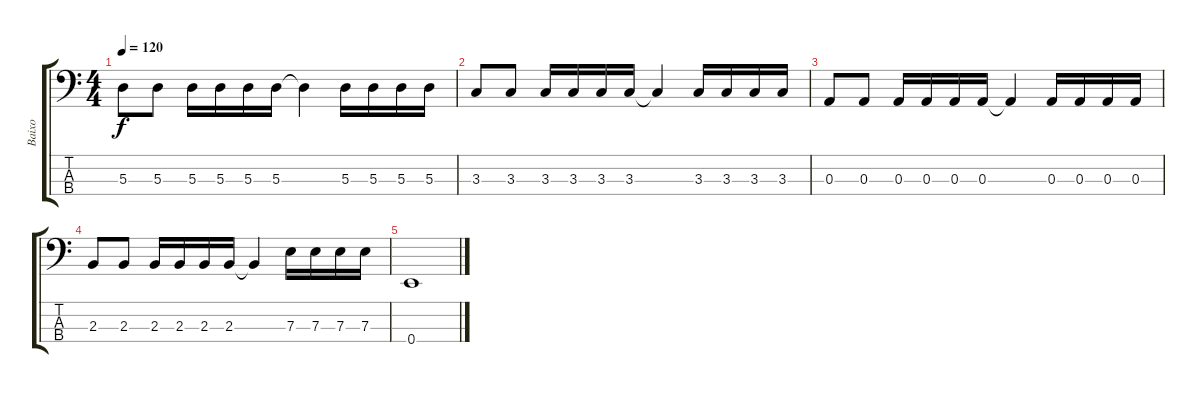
\track ("Baixo" "Baixo") {instrument electricbassfinger}
\staff {score tabs}
\tuning (G2 D2 A1 E1) {hide}
\ts (4 4)
\tempo 120
\clef f4
\ks c
5.3.8{dy f} 5.3.8 5.3.16 5.3.16 5.3.16 5.3.16 5.3{t}.4 5.3.16 5.3.16 5.3.16 5.3.16 |
3.3.8 3.3.8 3.3.16 3.3.16 3.3.16 3.3.16 3.3{t}.4 3.3.16 3.3.16 3.3.16 3.3.16 |
0.3.8 0.3.8 0.3.16 0.3.16 0.3.16 0.3.16 0.3{t}.4 0.3.16 0.3.16 0.3.16 0.3.16 |
2.3.8 2.3.8 2.3.16 2.3.16 2.3.16 2.3.16 2.3{t}.4 7.3.16 7.3.16 7.3.16 7.3.16 |
0.4.1
